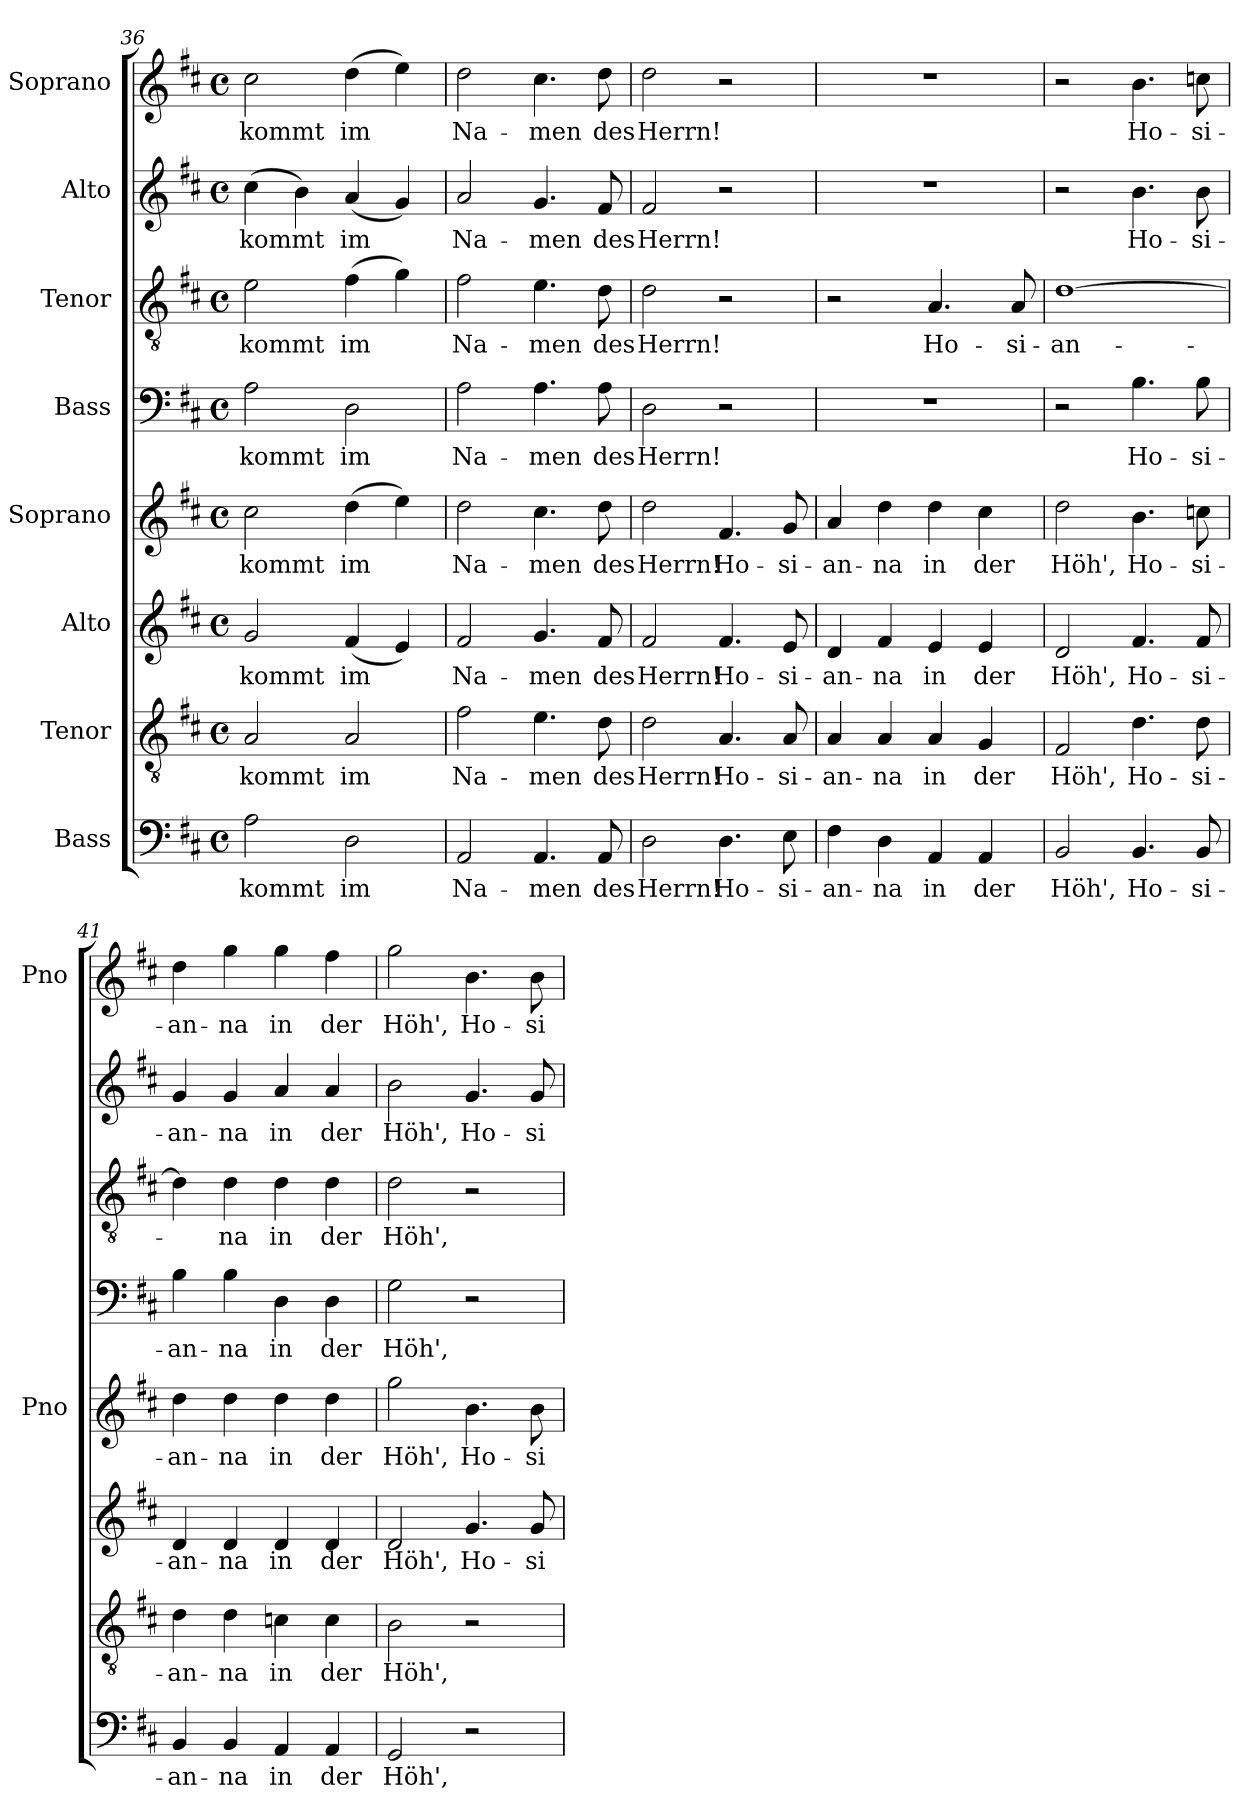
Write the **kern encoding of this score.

**kern	**text	**kern	**text	**kern	**text	**kern	**text	**kern	**text	**kern	**text	**kern	**text	**kern	**text
*part8	*part8	*part7	*part7	*part6	*part6	*part5	*part5	*part4	*part4	*part3	*part3	*part2	*part2	*part1	*part1
*staff8	*staff8	*staff7	*staff7	*staff6	*staff6	*staff5	*staff5	*staff4	*staff4	*staff3	*staff3	*staff2	*staff2	*staff1	*staff1
*I"Bass	*	*I"Tenor	*	*I"Alto	*	*I"Soprano	*	*I"Bass	*	*I"Tenor	*	*I"Alto	*	*I"Soprano	*
*	*	*	*	*	*	*I'Pno	*	*	*	*	*	*	*	*I'Pno	*
!!LO:PB:g=z
*clefF4	*	*clefGv2	*	*clefG2	*	*clefG2	*	*clefF4	*	*clefGv2	*	*clefG2	*	*clefG2	*
*k[f#c#]	*	*k[f#c#]	*	*k[f#c#]	*	*k[f#c#]	*	*k[f#c#]	*	*k[f#c#]	*	*k[f#c#]	*	*k[f#c#]	*
*D:	*	*D:	*	*D:	*	*D:	*	*D:	*	*D:	*	*D:	*	*D:	*
*M4/4	*	*M4/4	*	*M4/4	*	*M4/4	*	*M4/4	*	*M4/4	*	*M4/4	*	*M4/4	*
*met(c)	*	*met(c)	*	*met(c)	*	*met(c)	*	*met(c)	*	*met(c)	*	*met(c)	*	*met(c)	*
=36	=36	=36	=36	=36	=36	=36	=36	=36	=36	=36	=36	=36	=36	=36	=36
2A\	kommt	2A/	kommt	2g/	kommt	2cc#\	kommt	2A\	kommt	2e\	kommt	(4cc#\	kommt	2cc#\	kommt
.	.	.	.	.	.	.	.	.	.	.	.	4b\)	.	.	.
2D\	im	2A/	im	(4f#/	im	(4dd\	im	2D\	im	(4f#\	im	(4a/	im	(4dd\	im
.	.	.	.	4e/)	.	4ee\)	.	.	.	4g\)	.	4g/)	.	4ee\)	.
=37	=37	=37	=37	=37	=37	=37	=37	=37	=37	=37	=37	=37	=37	=37	=37
2AA/	Na-	2f#\	Na-	2f#/	Na-	2dd\	Na-	2A\	Na-	2f#\	Na-	2a/	Na-	2dd\	Na-
4.AA/	-men	4.e\	-men	4.g/	-men	4.cc#\	-men	4.A\	-men	4.e\	-men	4.g/	-men	4.cc#\	-men
8AA/	des	8d\	des	8f#/	des	8dd\	des	8A\	des	8d\	des	8f#/	des	8dd\	des
=38	=38	=38	=38	=38	=38	=38	=38	=38	=38	=38	=38	=38	=38	=38	=38
2D\	Herrn!	2d\	Herrn!	2f#/	Herrn!	2dd\	Herrn!	2D\	Herrn!	2d\	Herrn!	2f#/	Herrn!	2dd\	Herrn!
4.D\	Ho-	4.A/	Ho-	4.f#/	Ho-	4.f#/	Ho-	2r	.	2r	.	2r	.	2r	.
8E\	-si-	8A/	-si-	8e/	-si-	8g/	-si-	.	.	.	.	.	.	.	.
=39	=39	=39	=39	=39	=39	=39	=39	=39	=39	=39	=39	=39	=39	=39	=39
4F#\	-an-	4A/	-an-	4d/	-an-	4a/	-an-	1r	.	2r	.	1r	.	1r	.
4D\	-na	4A/	-na	4f#/	-na	4dd\	-na	.	.	.	.	.	.	.	.
4AA/	in	4A/	in	4e/	in	4dd\	in	.	.	4.A/	Ho-	.	.	.	.
4AA/	der	4G/	der	4e/	der	4cc#\	der	.	.	.	.	.	.	.	.
.	.	.	.	.	.	.	.	.	.	8A/	-si-	.	.	.	.
=40	=40	=40	=40	=40	=40	=40	=40	=40	=40	=40	=40	=40	=40	=40	=40
2BB/	Höh',	2F#/	Höh',	2d/	Höh',	2dd\	Höh',	2r	.	[1d	-an-	2r	.	2r	.
4.BB/	Ho-	4.d\	Ho-	4.f#/	Ho-	4.b\	Ho-	4.B\	Ho-	.	.	4.b\	Ho-	4.b\	Ho-
8BB/	-si-	8d\	-si-	8f#/	-si-	8ccn\	-si-	8B\	-si-	.	.	8b\	-si-	8ccn\	-si-
=41	=41	=41	=41	=41	=41	=41	=41	=41	=41	=41	=41	=41	=41	=41	=41
4BB/	-an-	4d\	-an-	4d/	-an-	4dd\	-an-	4B\	-an-	4d\]	-­	4g/	-an-	4dd\	-an-
4BB/	-na	4d\	-na	4d/	-na	4dd\	-na	4B\	-na	4d\	na	4g/	-na	4gg\	-na
4AA/	in	4cn\	in	4d/	in	4dd\	in	4D\	in	4d\	in	4a/	in	4gg\	in
4AA/	der	4c\	der	4d/	der	4dd\	der	4D\	der	4d\	der	4a/	der	4ff#\	der
=42	=42	=42	=42	=42	=42	=42	=42	=42	=42	=42	=42	=42	=42	=42	=42
2GG/	Höh',	2B\	Höh',	2d/	Höh',	2gg\	Höh',	2G\	Höh',	2d\	Höh',	2b\	Höh',	2gg\	Höh',
2r	.	2r	.	4.g/	Ho-	4.b\	Ho-	2r	.	2r	.	4.g/	Ho-	4.b\	Ho-
.	.	.	.	8g/	-si-	8b\	-si-	.	.	.	.	8g/	-si-	8b\	-si-
=	=	=	=	=	=	=	=	=	=	=	=	=	=	=	=
*-	*-	*-	*-	*-	*-	*-	*-	*-	*-	*-	*-	*-	*-	*-	*-
